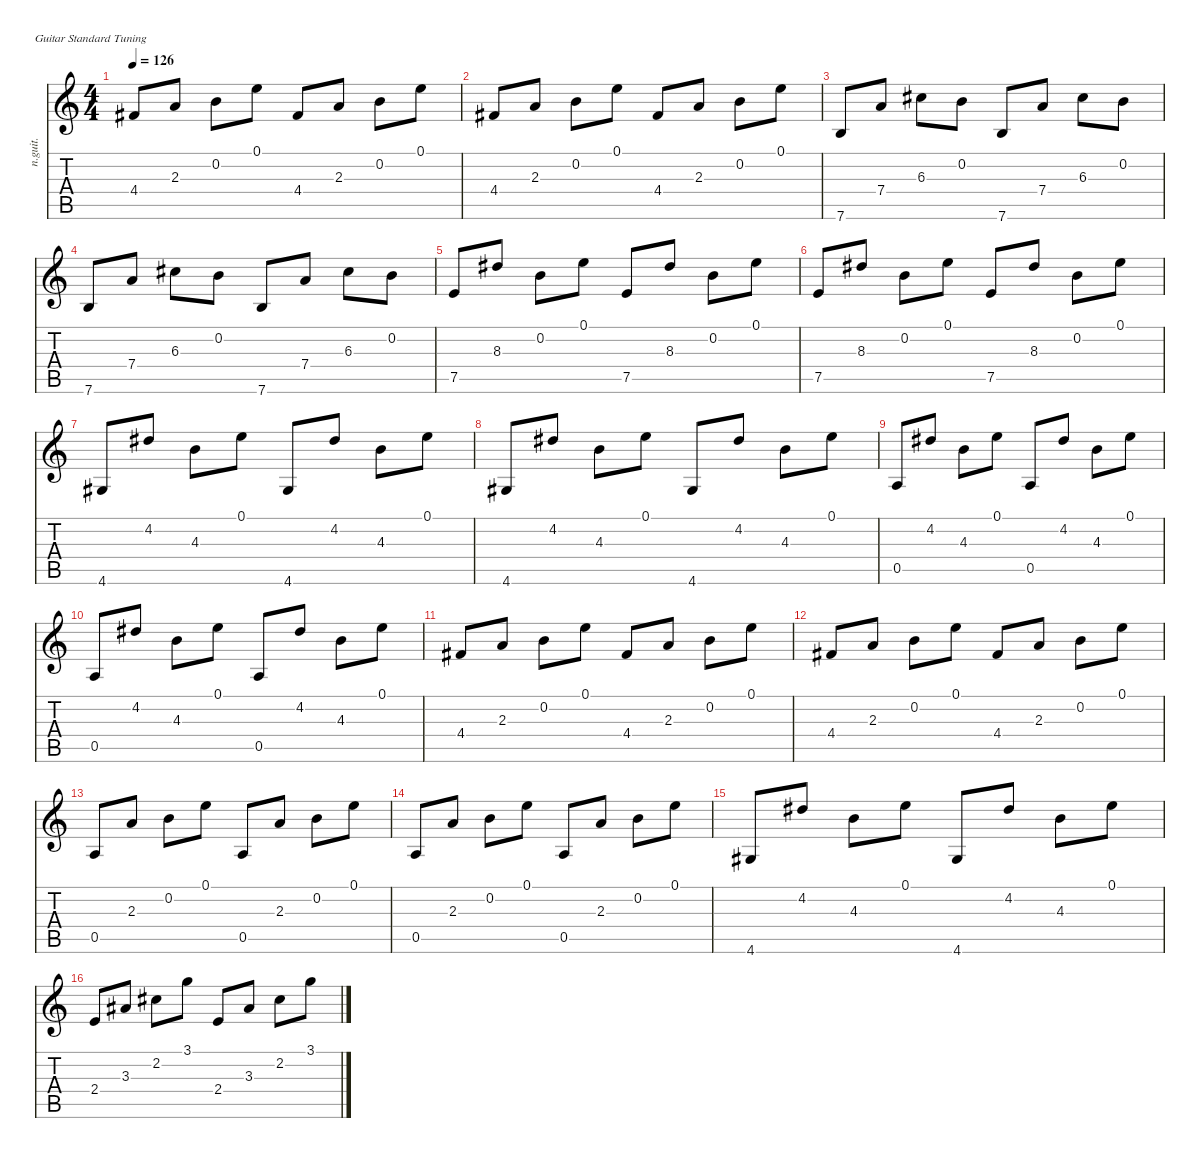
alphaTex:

\defaultSystemsLayout 4
\hideDynamics
\bracketExtendMode nobrackets
\track ("Acoustic guitar" "n.guit.") {instrument acousticguitarnylon}
\staff {score tabs}
\tuning (E4 B3 G3 D3 A2 E2)
\ts (4 4)
\tempo 126
\clef g2
\ks c
4.4{acc #}.8{dy f} 2.3.8 0.2.8 0.1.8 4.4{acc #}.8 2.3.8 0.2.8 0.1.8 |
4.4{acc #}.8 2.3.8 0.2.8 0.1.8 4.4{acc #}.8 2.3.8 0.2.8 0.1.8 |
7.6.8 7.4.8 6.3{acc #}.8 0.2.8 7.6.8 7.4.8 6.3{acc #}.8 0.2.8 |
7.6.8 7.4.8 6.3{acc #}.8 0.2.8 7.6.8 7.4.8 6.3{acc #}.8 0.2.8 |
7.5.8 8.3{acc #}.8 0.2.8 0.1.8 7.5.8 8.3{acc #}.8 0.2.8 0.1.8 |
7.5.8 8.3{acc #}.8 0.2.8 0.1.8 7.5.8 8.3{acc #}.8 0.2.8 0.1.8 |
4.6{acc #}.8 4.2{acc #}.8 4.3.8 0.1.8 4.6{acc #}.8 4.2{acc #}.8 4.3.8 0.1.8 |
4.6{acc #}.8 4.2{acc #}.8 4.3.8 0.1.8 4.6{acc #}.8 4.2{acc #}.8 4.3.8 0.1.8 |
0.5.8 4.2{acc #}.8 4.3.8 0.1.8 0.5.8 4.2{acc #}.8 4.3.8 0.1.8 |
0.5.8 4.2{acc #}.8 4.3.8 0.1.8 0.5.8 4.2{acc #}.8 4.3.8 0.1.8 |
4.4{acc #}.8 2.3.8 0.2.8 0.1.8 4.4{acc #}.8 2.3.8 0.2.8 0.1.8 |
4.4{acc #}.8 2.3.8 0.2.8 0.1.8 4.4{acc #}.8 2.3.8 0.2.8 0.1.8 |
0.5.8 2.3.8 0.2.8 0.1.8 0.5.8 2.3.8 0.2.8 0.1.8 |
0.5.8 2.3.8 0.2.8 0.1.8 0.5.8 2.3.8 0.2.8 0.1.8 |
4.6{acc #}.8 4.2{acc #}.8 4.3.8 0.1.8 4.6{acc #}.8 4.2{acc #}.8 4.3.8 0.1.8 |
2.4.8 3.3{acc #}.8 2.2{acc #}.8 3.1.8 2.4.8 3.3{acc #}.8 2.2{acc #}.8 3.1.8
